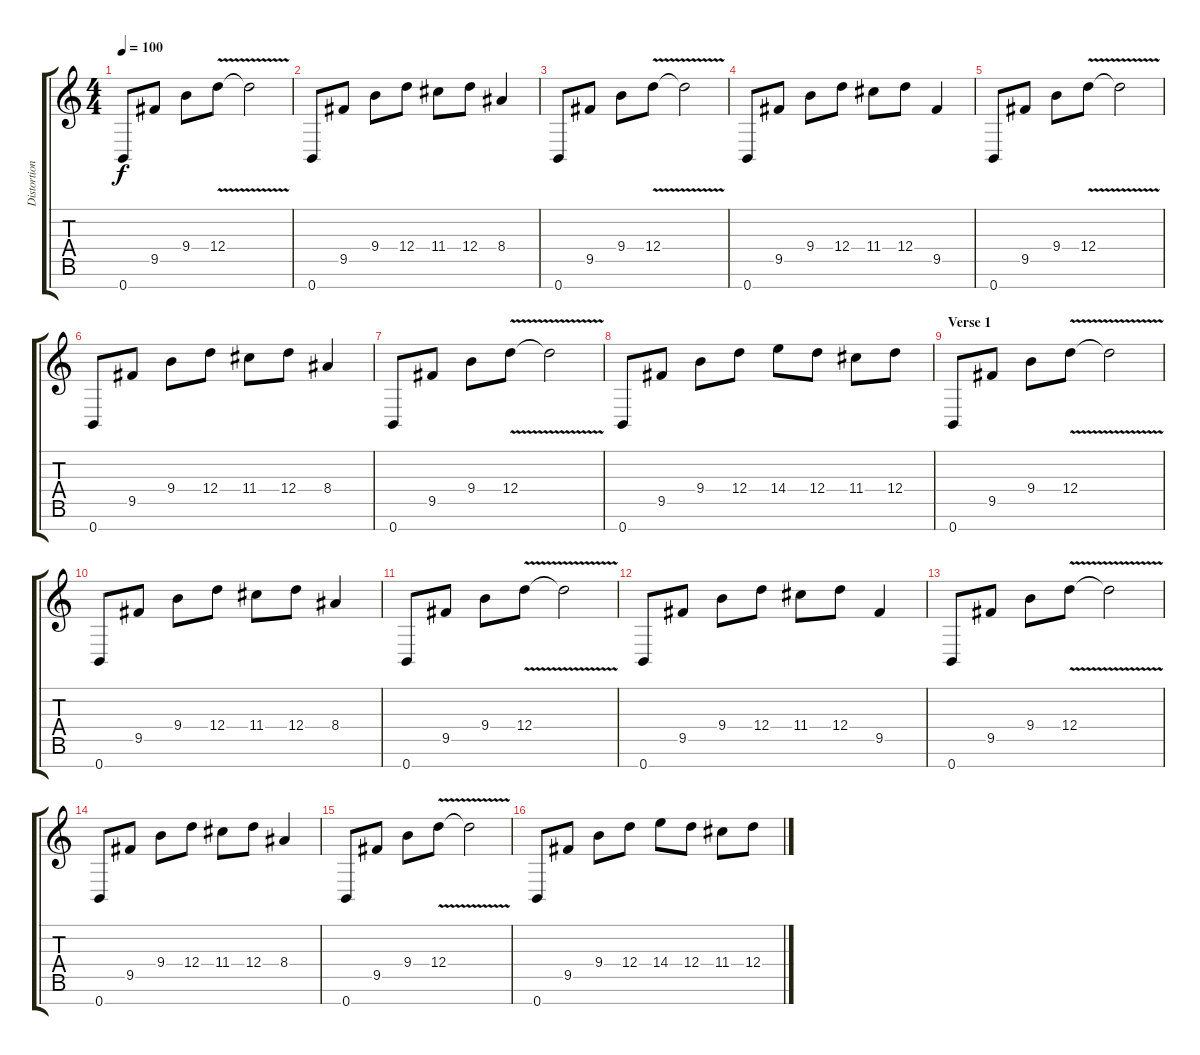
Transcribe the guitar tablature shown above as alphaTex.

\track ("Distortion Guitar 2" "Distortion") {instrument distortionguitar}
\staff {score tabs}
\tuning (E4 B3 G3 D3 A2 E2 B1) {hide}
\ts (4 4)
\tempo 100
\clef g2
\ks c
0.7.8{dy f} 9.5.8 9.4.8 12.4{v}.8 12.4{t}.2 |
0.7.8 9.5.8 9.4.8 12.4.8 11.4.8 12.4.8 8.4.4 |
0.7.8 9.5.8 9.4.8 12.4{v}.8 12.4{t}.2 |
0.7.8 9.5.8 9.4.8 12.4.8 11.4.8 12.4.8 9.5.4 |
0.7.8 9.5.8 9.4.8 12.4{v}.8 12.4{t}.2 |
0.7.8 9.5.8 9.4.8 12.4.8 11.4.8 12.4.8 8.4.4 |
0.7.8 9.5.8 9.4.8 12.4{v}.8 12.4{t}.2 |
0.7.8 9.5.8 9.4.8 12.4.8 14.4.8 12.4.8 11.4.8 12.4.8 |
\section ("" "Verse 1")
0.7.8 9.5.8 9.4.8 12.4{v}.8 12.4{t}.2 |
0.7.8 9.5.8 9.4.8 12.4.8 11.4.8 12.4.8 8.4.4 |
0.7.8 9.5.8 9.4.8 12.4{v}.8 12.4{t}.2 |
0.7.8 9.5.8 9.4.8 12.4.8 11.4.8 12.4.8 9.5.4 |
0.7.8 9.5.8 9.4.8 12.4{v}.8 12.4{t}.2 |
0.7.8 9.5.8 9.4.8 12.4.8 11.4.8 12.4.8 8.4.4 |
0.7.8 9.5.8 9.4.8 12.4{v}.8 12.4{t}.2 |
0.7.8 9.5.8 9.4.8 12.4.8 14.4.8 12.4.8 11.4.8 12.4.8
